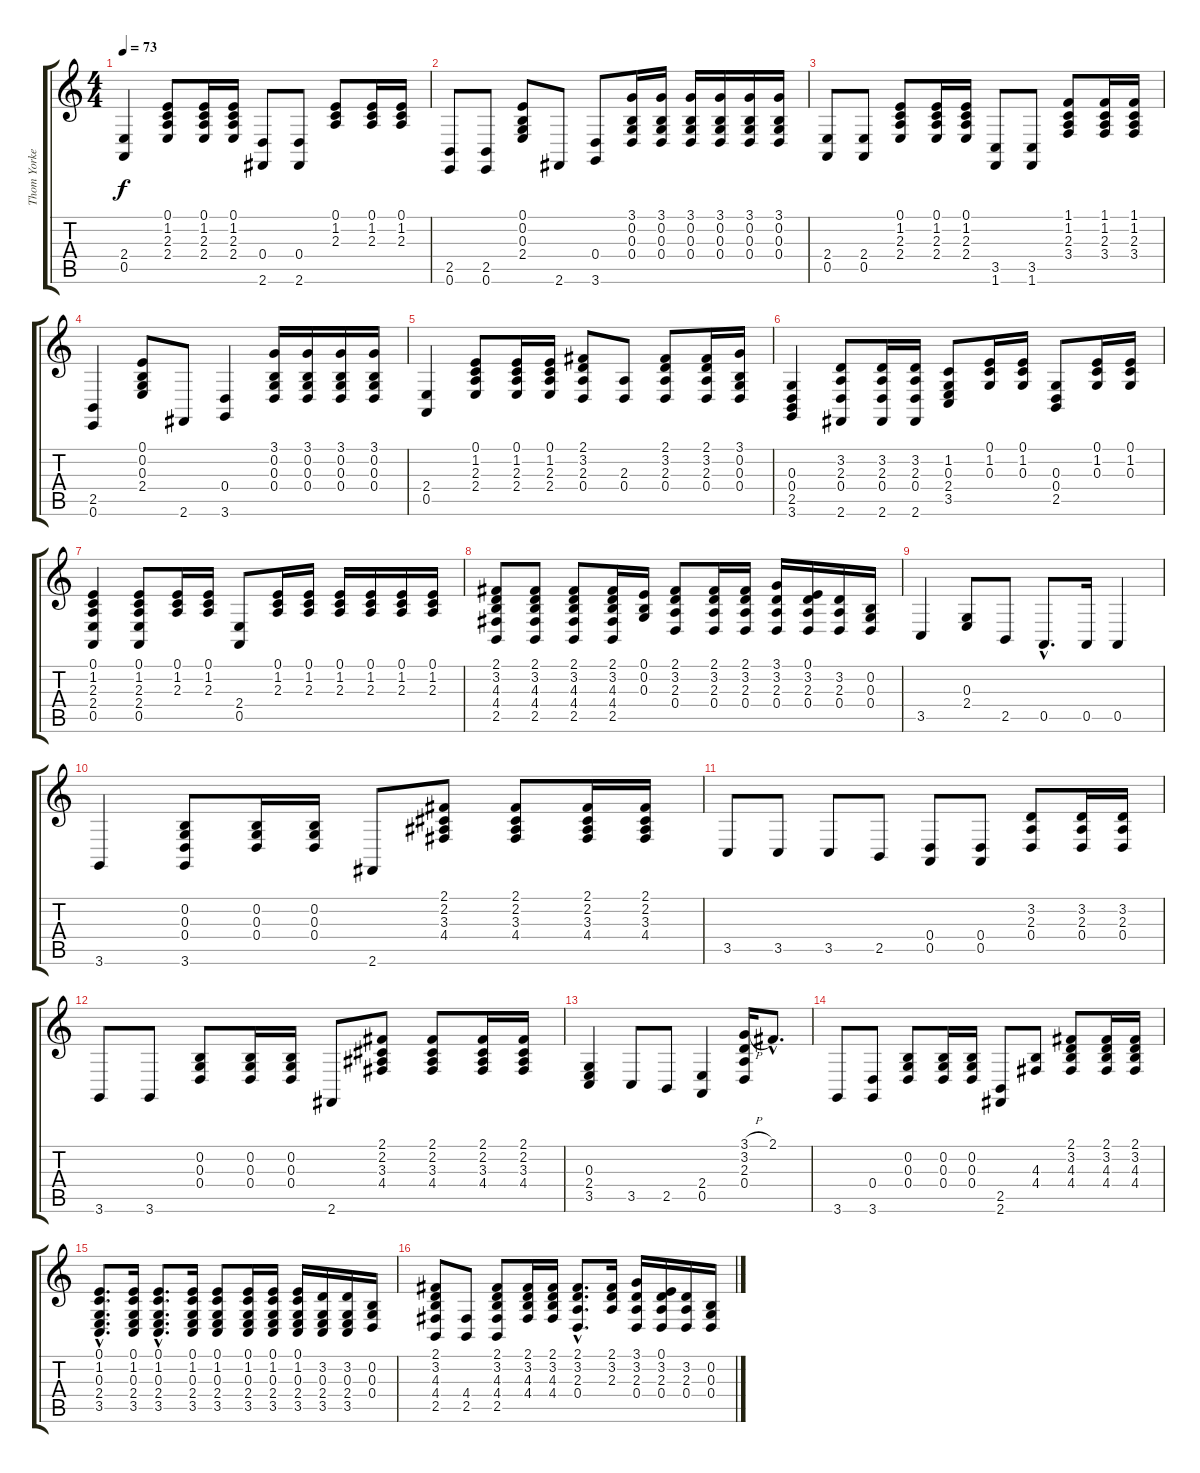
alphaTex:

\track ("Thom Yorke" "Thom Yorke") {instrument acousticgrandpiano}
\staff {score tabs}
\tuning (E4 B3 G3 D3 A2 E2) {hide}
\ts (4 4)
\tempo 73
\clef g2
\ks c
(2.4 0.5).4{dy f} (0.1 1.2 2.3 2.4).8 (0.1 1.2 2.3 2.4).16 (0.1 1.2 2.3 2.4).16 (0.4 2.6).8 (0.4 2.6).8 (0.1 1.2 2.3).8 (0.1 1.2 2.3).16 (0.1 1.2 2.3).16 |
(2.5 0.6).8 (2.5 0.6).8 (0.1 0.2 0.3 2.4).8 2.6.8 (0.4 3.6).8 (3.1 0.2 0.3 0.4).16 (3.1 0.2 0.3 0.4).16 (3.1 0.2 0.3 0.4).16 (3.1 0.2 0.3 0.4).16 (3.1 0.2 0.3 0.4).16 (3.1 0.2 0.3 0.4).16 |
(2.4 0.5).8 (2.4 0.5).8 (0.1 1.2 2.3 2.4).8 (0.1 1.2 2.3 2.4).16 (0.1 1.2 2.3 2.4).16 (3.5 1.6).8 (3.5 1.6).8 (1.1 1.2 2.3 3.4).8 (1.1 1.2 2.3 3.4).16 (1.1 1.2 2.3 3.4).16 |
(2.5 0.6).4 (0.1 0.2 0.3 2.4).8 2.6.8 (0.4 3.6).4 (3.1 0.2 0.3 0.4).16 (3.1 0.2 0.3 0.4).16 (3.1 0.2 0.3 0.4).16 (3.1 0.2 0.3 0.4).16 |
(2.4 0.5).4 (0.1 1.2 2.3 2.4).8 (0.1 1.2 2.3 2.4).16 (0.1 1.2 2.3 2.4).16 (2.1 3.2 2.3 0.4).8 (2.3 0.4).8 (2.1 3.2 2.3 0.4).8 (2.1 3.2 2.3 0.4).16 (3.1 0.2 0.3 0.4).16 |
(0.3 0.4 2.5 3.6).4 (3.2 2.3 0.4 2.6).8 (3.2 2.3 0.4 2.6).16 (3.2 2.3 0.4 2.6).16 (1.2 0.3 2.4 3.5).8 (0.1 1.2 0.3).16 (0.1 1.2 0.3).16 (0.3 0.4 2.5).8 (0.1 1.2 0.3).16 (0.1 1.2 0.3).16 |
(0.1 1.2 2.3 2.4 0.5).4 (0.1 1.2 2.3 2.4 0.5).8 (0.1 1.2 2.3).16 (0.1 1.2 2.3).16 (2.4 0.5).8 (0.1 1.2 2.3).16 (0.1 1.2 2.3).16 (0.1 1.2 2.3).16 (0.1 1.2 2.3).16 (0.1 1.2 2.3).16 (0.1 1.2 2.3).16 |
(2.1 3.2 4.3 4.4 2.5).8 (2.1 3.2 4.3 4.4 2.5).8 (2.1 3.2 4.3 4.4 2.5).8 (2.1 3.2 4.3 4.4 2.5).16 (0.1 0.2 0.3).16 (2.1 3.2 2.3 0.4).8 (2.1 3.2 2.3 0.4).16 (2.1 3.2 2.3 0.4).16 (3.1 3.2 2.3 0.4).16 (0.1 3.2 2.3 0.4).16 (3.2 2.3 0.4).16 (0.2 0.3 0.4).16 |
3.5.4 (0.3 2.4).8 2.5.8 0.5{hac}.8{d} 0.5.16 0.5.4 |
3.6.4 (0.2 0.3 0.4 3.6).8 (0.2 0.3 0.4).16 (0.2 0.3 0.4).16 2.6.8 (2.1 2.2 3.3 4.4).8 (2.1 2.2 3.3 4.4).8 (2.1 2.2 3.3 4.4).16 (2.1 2.2 3.3 4.4).16 |
3.5.8 3.5.8 3.5.8 2.5.8 (0.4 0.5).8 (0.4 0.5).8 (3.2 2.3 0.4).8 (3.2 2.3 0.4).16 (3.2 2.3 0.4).16 |
3.6.8 3.6.8 (0.2 0.3 0.4).8 (0.2 0.3 0.4).16 (0.2 0.3 0.4).16 2.6.8 (2.1 2.2 3.3 4.4).8 (2.1 2.2 3.3 4.4).8 (2.1 2.2 3.3 4.4).16 (2.1 2.2 3.3 4.4).16 |
(0.3 2.4 3.5).4 3.5.8 2.5.8 (2.4 0.5).4 (3.1{h} 3.2 2.3 0.4).16 2.1{hac}.8{d} |
3.6.8 (0.4 3.6).8 (0.2 0.3 0.4).8 (0.2 0.3 0.4).16 (0.2 0.3 0.4).16 (2.5 2.6).8 (4.3 4.4).8 (2.1 3.2 4.3 4.4).8 (2.1 3.2 4.3 4.4).16 (2.1 3.2 4.3 4.4).16 |
(0.1{hac} 1.2{hac} 0.3{hac} 2.4{hac} 3.5{hac}).8{d} (0.1 1.2 0.3 2.4 3.5).16 (0.1{hac} 1.2{hac} 0.3{hac} 2.4{hac} 3.5{hac}).8{d} (0.1 1.2 0.3 2.4 3.5).16 (0.1 1.2 0.3 2.4 3.5).8 (0.1 1.2 0.3 2.4 3.5).16 (0.1 1.2 0.3 2.4 3.5).16 (0.1 1.2 0.3 2.4 3.5).16 (3.2 0.3 2.4 3.5).16 (3.2 0.3 2.4 3.5).16 (0.2 0.3 0.4).16 |
(2.1 3.2 4.3 4.4 2.5).8 (4.4 2.5).8 (2.1 3.2 4.3 4.4 2.5).8 (2.1 3.2 4.3 4.4).16 (2.1 3.2 4.3 4.4).16 (2.1{hac} 3.2{hac} 2.3{hac} 0.4{hac}).8{d} (2.1 3.2 2.3).16 (3.1 3.2 2.3 0.4).16 (0.1 3.2 2.3 0.4).16 (3.2 2.3 0.4).16 (0.2 0.3 0.4).16
